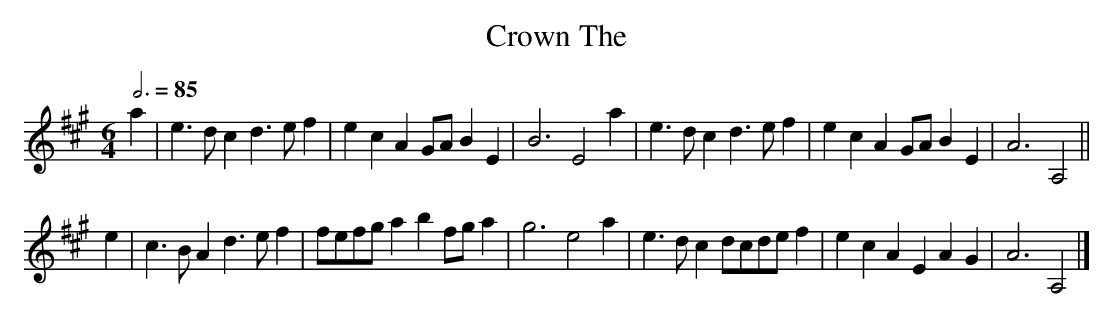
X:1
T:Crown The
M:6/4
L:1/4
Q:3/4=85
K:A
a|e>dcd>ef|ecAG/A/BE|B3E2a|e>dcd>ef|ecAG/A/BE|A3A,2||
e|c>BAd>ef|f/e/f/g/ ab f/g/a|g3e2a|e>dcd/c/d/e/f|ecAEAG|A3A,2|]
